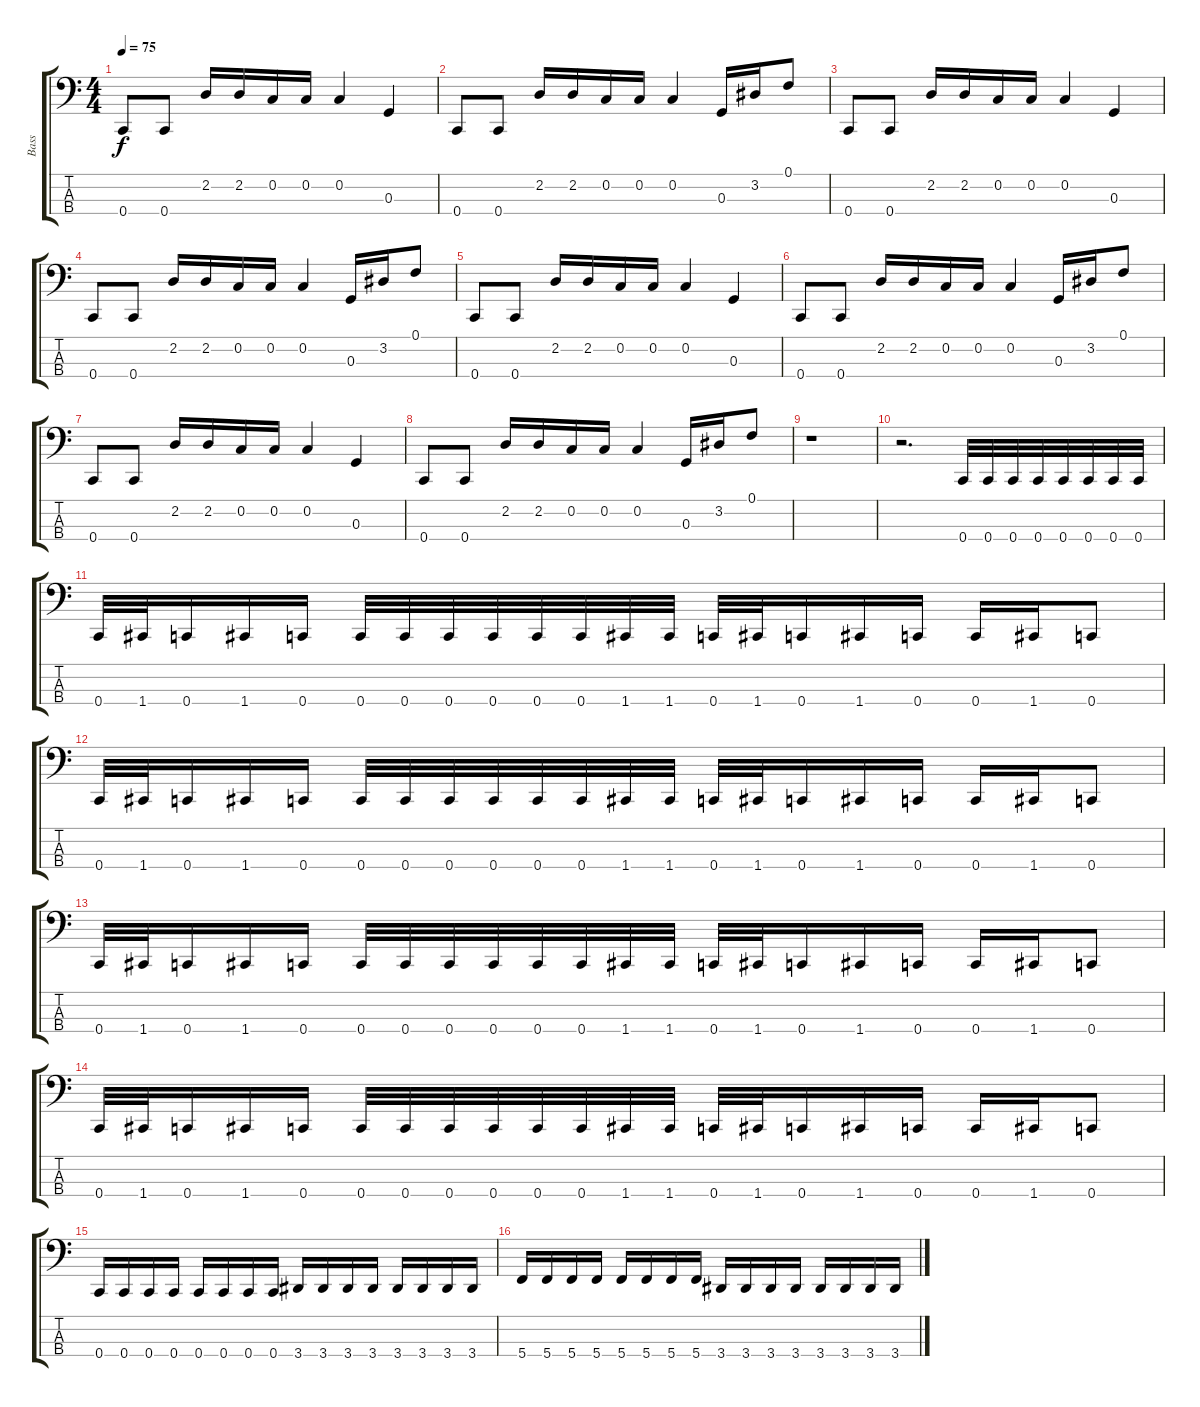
\track ("Bass" "Bass") {instrument electricbasspick}
\staff {score tabs}
\tuning (F2 C2 G1 C1) {hide}
\ts (4 4)
\tempo 75
\clef f4
\ks c
0.4.8{dy f} 0.4.8 2.2.16 2.2.16 0.2.16 0.2.16 0.2.4 0.3.4 |
0.4.8 0.4.8 2.2.16 2.2.16 0.2.16 0.2.16 0.2.4 0.3.16 3.2.16 0.1.8 |
0.4.8 0.4.8 2.2.16 2.2.16 0.2.16 0.2.16 0.2.4 0.3.4 |
0.4.8 0.4.8 2.2.16 2.2.16 0.2.16 0.2.16 0.2.4 0.3.16 3.2.16 0.1.8 |
0.4.8 0.4.8 2.2.16 2.2.16 0.2.16 0.2.16 0.2.4 0.3.4 |
0.4.8 0.4.8 2.2.16 2.2.16 0.2.16 0.2.16 0.2.4 0.3.16 3.2.16 0.1.8 |
0.4.8 0.4.8 2.2.16 2.2.16 0.2.16 0.2.16 0.2.4 0.3.4 |
0.4.8 0.4.8 2.2.16 2.2.16 0.2.16 0.2.16 0.2.4 0.3.16 3.2.16 0.1.8 |
r.1 |
r.2{d} 0.4.32 0.4.32 0.4.32 0.4.32 0.4.32 0.4.32 0.4.32 0.4.32 |
0.4.32 1.4.32 0.4.16 1.4.16 0.4.16 0.4.32 0.4.32 0.4.32 0.4.32 0.4.32 0.4.32 1.4.32 1.4.32 0.4.32 1.4.32 0.4.16 1.4.16 0.4.16 0.4.16 1.4.16 0.4.8 |
0.4.32 1.4.32 0.4.16 1.4.16 0.4.16 0.4.32 0.4.32 0.4.32 0.4.32 0.4.32 0.4.32 1.4.32 1.4.32 0.4.32 1.4.32 0.4.16 1.4.16 0.4.16 0.4.16 1.4.16 0.4.8 |
0.4.32 1.4.32 0.4.16 1.4.16 0.4.16 0.4.32 0.4.32 0.4.32 0.4.32 0.4.32 0.4.32 1.4.32 1.4.32 0.4.32 1.4.32 0.4.16 1.4.16 0.4.16 0.4.16 1.4.16 0.4.8 |
0.4.32 1.4.32 0.4.16 1.4.16 0.4.16 0.4.32 0.4.32 0.4.32 0.4.32 0.4.32 0.4.32 1.4.32 1.4.32 0.4.32 1.4.32 0.4.16 1.4.16 0.4.16 0.4.16 1.4.16 0.4.8 |
0.4.16 0.4.16 0.4.16 0.4.16 0.4.16 0.4.16 0.4.16 0.4.16 3.4.16 3.4.16 3.4.16 3.4.16 3.4.16 3.4.16 3.4.16 3.4.16 |
5.4.16 5.4.16 5.4.16 5.4.16 5.4.16 5.4.16 5.4.16 5.4.16 3.4.16 3.4.16 3.4.16 3.4.16 3.4.16 3.4.16 3.4.16 3.4.16
